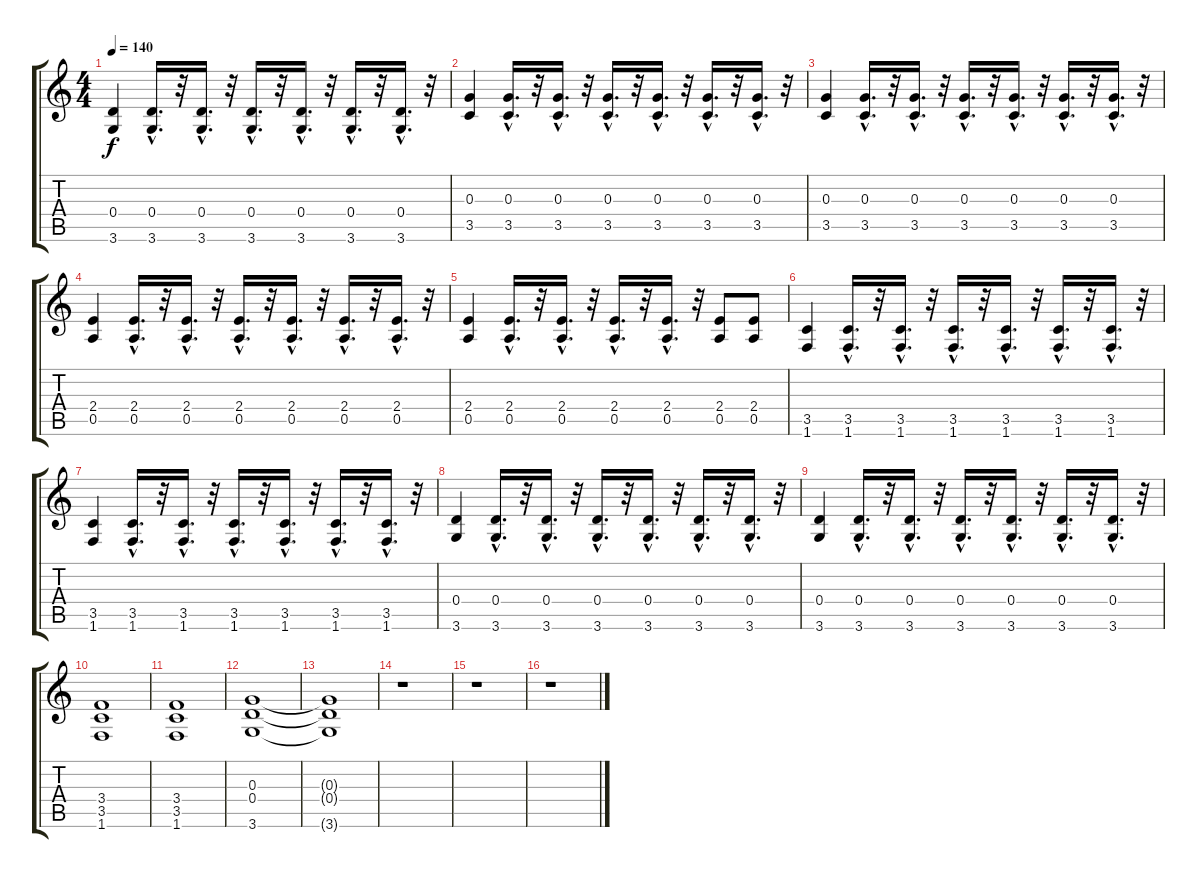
\track "" {instrument overdrivenguitar}
\staff {score tabs}
\tuning (E4 B3 G3 D3 A2 E2) {hide}
\ts (4 4)
\tempo 140
\clef g2
\ks c
(0.4 3.6).4{dy f} (0.4{hac} 3.6{hac}).16{d} r.32 (0.4{hac} 3.6{hac}).16{d} r.32 (0.4{hac} 3.6{hac}).16{d} r.32 (0.4{hac} 3.6{hac}).16{d} r.32 (0.4{hac} 3.6{hac}).16{d} r.32 (0.4{hac} 3.6{hac}).16{d} r.32 |
(0.3 3.5).4 (0.3{hac} 3.5{hac}).16{d} r.32 (0.3{hac} 3.5{hac}).16{d} r.32 (0.3{hac} 3.5{hac}).16{d} r.32 (0.3{hac} 3.5{hac}).16{d} r.32 (0.3{hac} 3.5{hac}).16{d} r.32 (0.3{hac} 3.5{hac}).16{d} r.32 |
(0.3 3.5).4 (0.3{hac} 3.5{hac}).16{d} r.32 (0.3{hac} 3.5{hac}).16{d} r.32 (0.3{hac} 3.5{hac}).16{d} r.32 (0.3{hac} 3.5{hac}).16{d} r.32 (0.3{hac} 3.5{hac}).16{d} r.32 (0.3{hac} 3.5{hac}).16{d} r.32 |
(2.4 0.5).4 (2.4{hac} 0.5{hac}).16{d} r.32 (2.4{hac} 0.5{hac}).16{d} r.32 (2.4{hac} 0.5{hac}).16{d} r.32 (2.4{hac} 0.5{hac}).16{d} r.32 (2.4{hac} 0.5{hac}).16{d} r.32 (2.4{hac} 0.5{hac}).16{d} r.32 |
(2.4 0.5).4 (2.4{hac} 0.5{hac}).16{d} r.32 (2.4{hac} 0.5{hac}).16{d} r.32 (2.4{hac} 0.5{hac}).16{d} r.32 (2.4{hac} 0.5{hac}).16{d} r.32 (2.4 0.5).8 (2.4 0.5).8 |
(3.5 1.6).4 (3.5{hac} 1.6{hac}).16{d} r.32 (3.5{hac} 1.6{hac}).16{d} r.32 (3.5{hac} 1.6{hac}).16{d} r.32 (3.5{hac} 1.6{hac}).16{d} r.32 (3.5{hac} 1.6{hac}).16{d} r.32 (3.5{hac} 1.6{hac}).16{d} r.32 |
(3.5 1.6).4 (3.5{hac} 1.6{hac}).16{d} r.32 (3.5{hac} 1.6{hac}).16{d} r.32 (3.5{hac} 1.6{hac}).16{d} r.32 (3.5{hac} 1.6{hac}).16{d} r.32 (3.5{hac} 1.6{hac}).16{d} r.32 (3.5{hac} 1.6{hac}).16{d} r.32 |
(0.4 3.6).4 (0.4{hac} 3.6{hac}).16{d} r.32 (0.4{hac} 3.6{hac}).16{d} r.32 (0.4{hac} 3.6{hac}).16{d} r.32 (0.4{hac} 3.6{hac}).16{d} r.32 (0.4{hac} 3.6{hac}).16{d} r.32 (0.4{hac} 3.6{hac}).16{d} r.32 |
(0.4 3.6).4 (0.4{hac} 3.6{hac}).16{d} r.32 (0.4{hac} 3.6{hac}).16{d} r.32 (0.4{hac} 3.6{hac}).16{d} r.32 (0.4{hac} 3.6{hac}).16{d} r.32 (0.4{hac} 3.6{hac}).16{d} r.32 (0.4{hac} 3.6{hac}).16{d} r.32 |
(3.4 3.5 1.6).1 |
(3.4 3.5 1.6).1 |
(0.3 0.4 3.6).1 |
(0.3{t} 0.4{t} 3.6{t}).1 |
r.1 |
r.1 |
r.1
